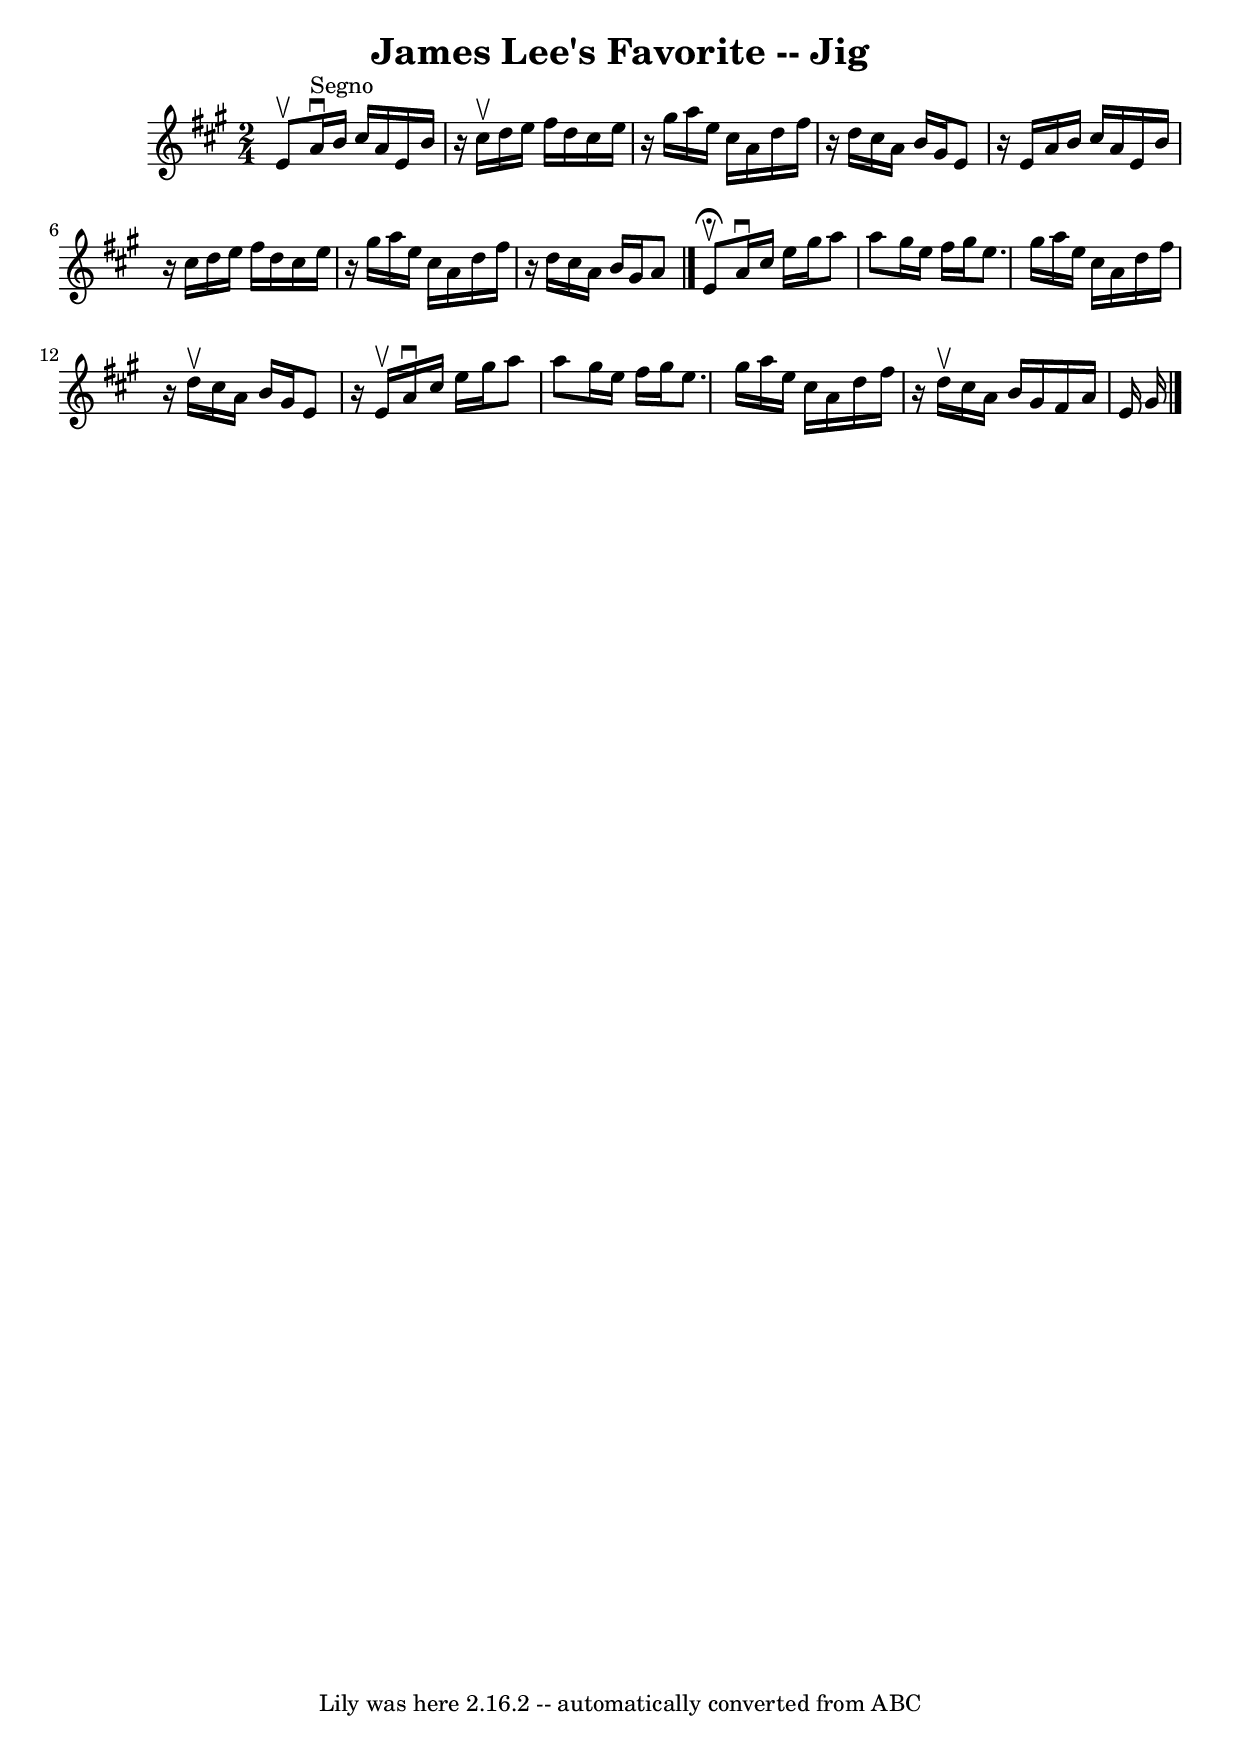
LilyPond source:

\version "2.7.40"
\include "Mammoth.ily"
\header {
	%% book = "Ryan's Mammoth Collection"
	crossRefNumber = "1"
	footnotes = "\\\\118 663"
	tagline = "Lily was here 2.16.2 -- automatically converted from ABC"
	title = "James Lee's Favorite -- Jig"
}
voicedefault =  {


\time 2/4 \key a \major e'8^\upbow   |
 a'16^"Segno"^\downbow   
b'16 cis''16 a'16 e'16 b'16    r16 cis''16^\upbow   |
   
d''16 e''16 fis''16 d''16 cis''16 e''16    r16 gis''16    
|
 a''16 e''16 cis''16 a'16 d''16 fis''16    r16 d''16   
 |
 cis''16 a'16 b'16 gis'16 e'8    r16 e'16    |
    
 a'16 b'16 cis''16 a'16 e'16 b'16    r16 cis''16    |
   
d''16 e''16 fis''16 d''16 cis''16 e''16    r16 gis''16    
|
 a''16 e''16 cis''16 a'16 d''16 fis''16    r16 d''16   
 |
 cis''16 a'16 b'16 gis'16 a'8    \bar "|." e'8 
^\fermata^\upbow |
 a'16^\downbow cis''16 e''16 gis''16    
a''8 a''8    |
 gis''16 e''16 fis''16 gis''16 e''8.    
gis''16    |
 a''16 e''16 cis''16 a'16 d''16 fis''16    
r16 d''16^\upbow   |
 cis''16 a'16 b'16 gis'16 e'8    r16 
e'16^\upbow   |
 a'16^\downbow cis''16 e''16 gis''16    
a''8 a''8    |
 gis''16 e''16 fis''16 gis''16 e''8.    
gis''16    |
 a''16 e''16 cis''16 a'16 d''16 fis''16    
r16 d''16^\upbow   |
 cis''16 a'16 b'16 gis'16 fis'16    
a'16 e'16 gis'16        \bar "|."   
}

\score{
    <<

	\context Staff="default"
	{
	    \voicedefault 
	}

    >>
	\layout {
	}
	\midi {}
}
